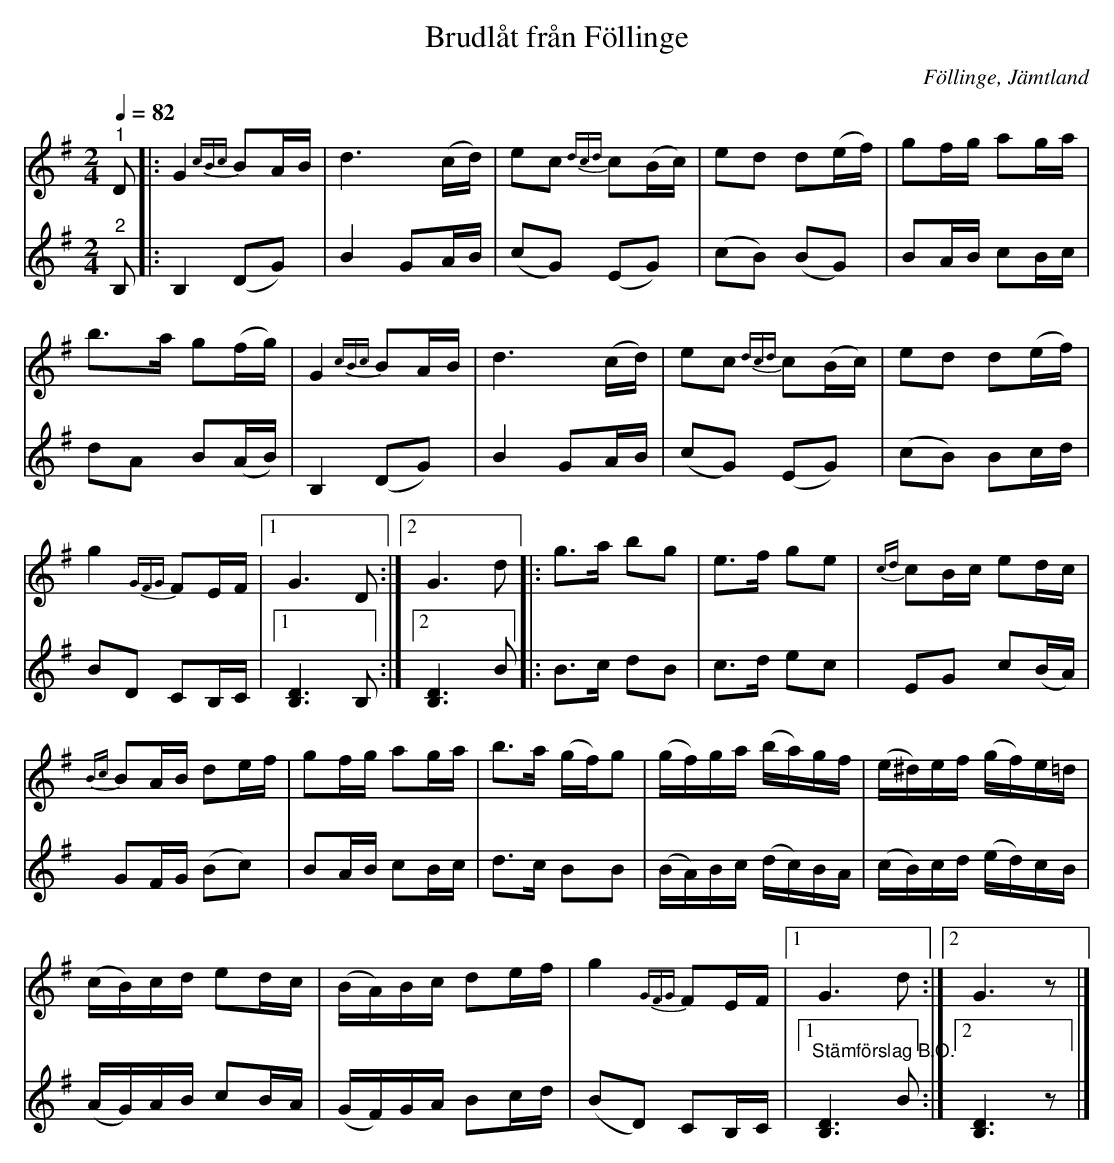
X:1
T:Brudlåt från Föllinge
O:Föllinge, Jämtland
L:1/16
Q:1/4=82
M:2/4
K:G
V:1
"^1" D2 |: G4{cBc} B2AB | d6 (cd) | e2c2{dcd} c2(Bc) | e2d2 d2(ef) | g2fg a2ga |
b2>a2 g2(fg) | G4{cBc} B2AB | d6 (cd) | e2c2{dcd} c2(Bc) | e2d2 d2(ef) |
g4{GFG} F2EF |1 G6 D2 :|2 G6 d2 |: g2>a2 b2g2 | e2>f2 g2e2 |{cd} c2Bc e2dc |
{Bc} B2AB d2ef | g2fg a2ga | b2>a2 (gf)g2 | (gf)ga (ba)gf | (e^d)ef (gf)e=d |
(cB)cd e2dc | (BA)Bc d2ef | g4{GFG} F2EF |1 G6 d2 :|2 G6 z2 |]
V:2
"^2" B,2 |: B,4 (D2G2) | B4 G2AB | (c2G2) (E2G2) | (c2B2) (B2G2) | B2AB c2Bc |
d2A2 B2(AB) | B,4 (D2G2) | B4 G2AB | (c2G2) (E2G2) | (c2B2) B2cd |
B2D2 C2B,C |1 [B,D]6 B,2 :|2 [B,D]6 B2 |: B2>c2 d2B2 | c2>d2 e2c2 | E2G2 c2(BA) |
G2FG (B2c2) | B2AB c2Bc | d2>c2 B2B2 | (BA)Bc (dc)BA | (cB)cd (ed)cB | (AG)AB c2BA |
(GF)GA B2cd | (B2D2) C2B,C |1"^Stämförslag B.O." [B,D]6 B2 :|2 [B,D]6 z2 |]
